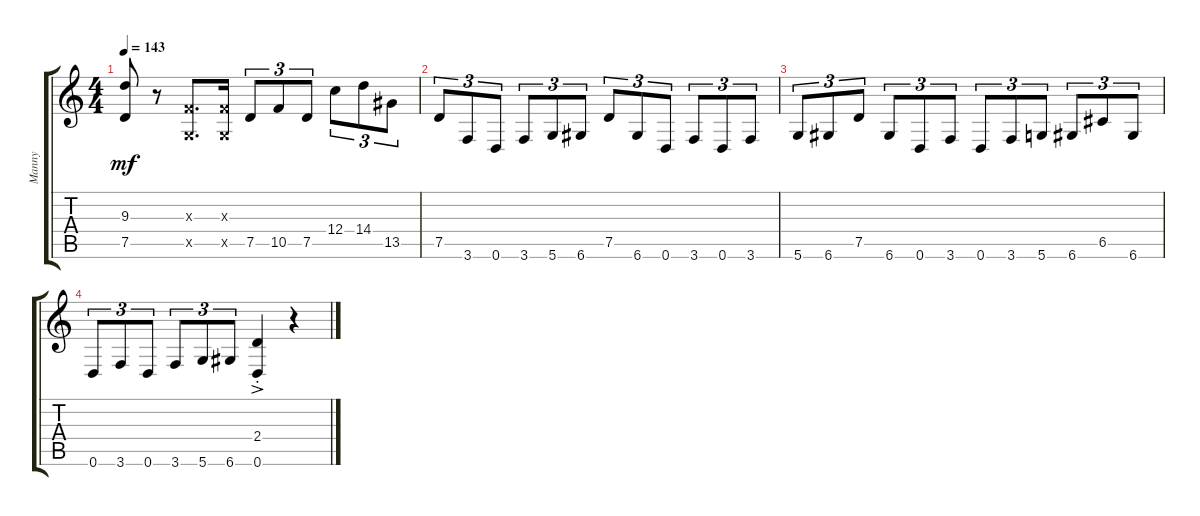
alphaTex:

\track ("Manny" "Manny") {instrument distortionguitar}
\staff {score tabs}
\tuning (D4 A3 F3 C3 G2 D2) {hide}
\ts (4 4)
\tempo 143
\clef g2
\ks c
(9.3 7.5).8{dy mf} r.8 (0.3{x} 0.5{x}).8{d} (0.3{x} 0.5{x}).16 7.5.8{tu (3 2)} 10.5.8{tu (3 2)} 7.5.8{tu (3 2)} 12.4.8{tu (3 2)} 14.4.8{tu (3 2)} 13.5.8{tu (3 2)} |
7.5.8{tu (3 2)} 3.6.8{tu (3 2)} 0.6.8{tu (3 2)} 3.6.8{tu (3 2)} 5.6.8{tu (3 2)} 6.6.8{tu (3 2)} 7.5.8{tu (3 2)} 6.6.8{tu (3 2)} 0.6.8{tu (3 2)} 3.6.8{tu (3 2)} 0.6.8{tu (3 2)} 3.6.8{tu (3 2)} |
5.6.8{tu (3 2)} 6.6.8{tu (3 2)} 7.5.8{tu (3 2)} 6.6.8{tu (3 2)} 0.6.8{tu (3 2)} 3.6.8{tu (3 2)} 0.6.8{tu (3 2)} 3.6.8{tu (3 2)} 5.6.8{tu (3 2)} 6.6.8{tu (3 2)} 6.5.8{tu (3 2)} 6.6.8{tu (3 2)} |
0.6.8{tu (3 2)} 3.6.8{tu (3 2)} 0.6.8{tu (3 2)} 3.6.8{tu (3 2)} 5.6.8{tu (3 2)} 6.6.8{tu (3 2)} (2.4{ac st} 0.6{ac st}).4 r.4
